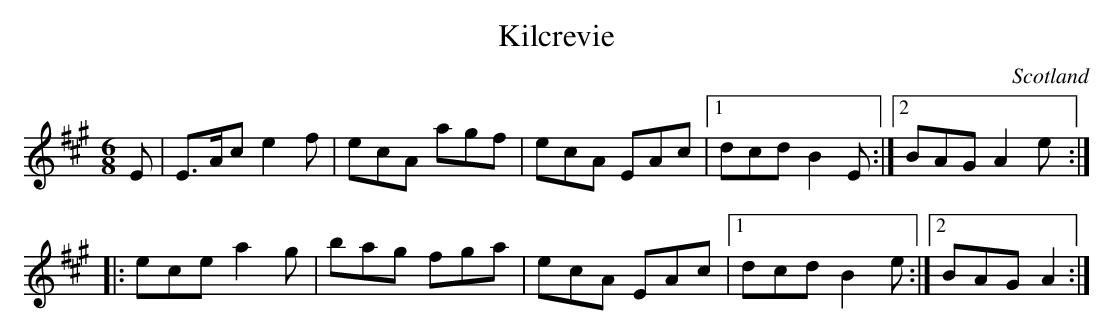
X:1
T:Kilcrevie
O:Scotland
O:Ireland
M:6/8
K:A
E|\
E>Ac e2f | ecA agf | ecA EAc \
|1 dcd B2E :|2 BAG A2e:|
|:\
ece a2g | bag fga | ecA EAc \
|1 dcd B2e :|2 BAG A2 :|
